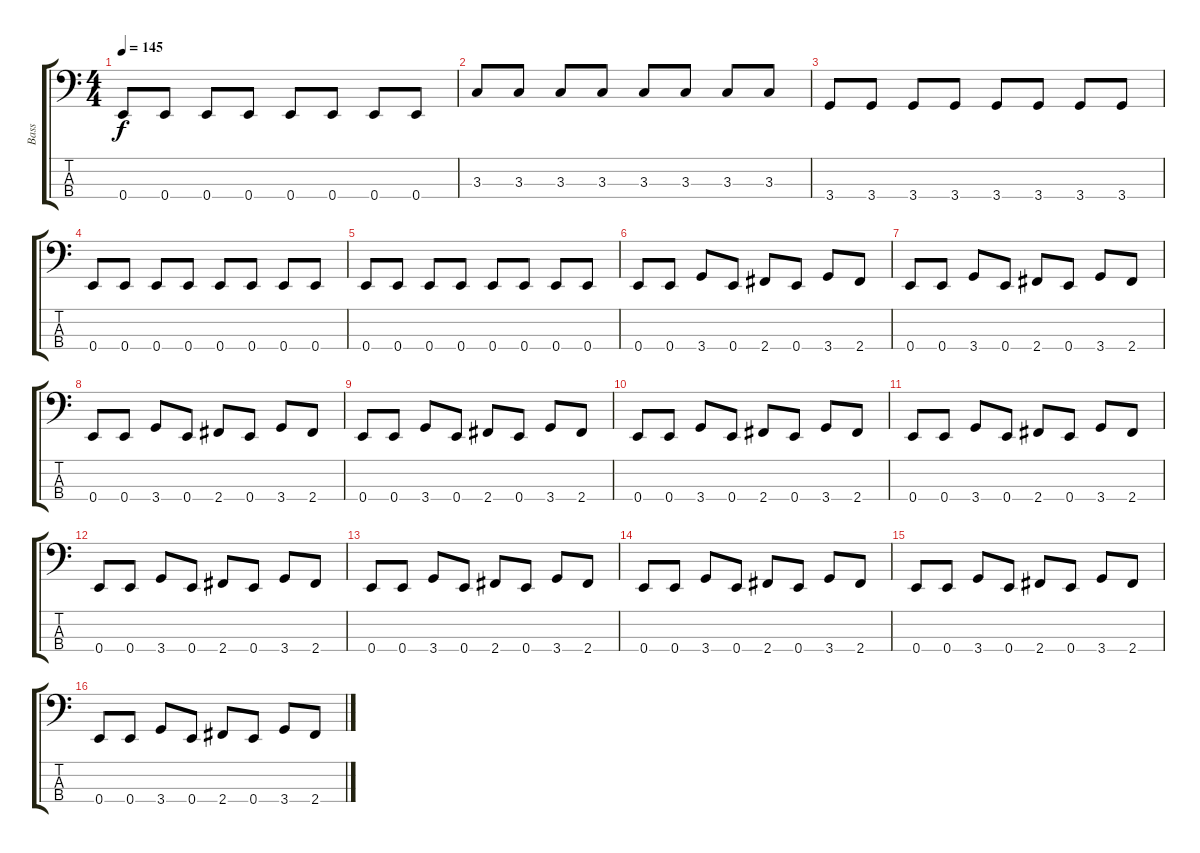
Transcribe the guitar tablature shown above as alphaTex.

\track ("Bass" "Bass") {instrument electricbassfinger}
\staff {score tabs}
\tuning (G2 D2 A1 E1) {hide}
\ts (4 4)
\tempo 145
\clef f4
\ks c
0.4.8{dy f} 0.4.8 0.4.8 0.4.8 0.4.8 0.4.8 0.4.8 0.4.8 |
3.3.8 3.3.8 3.3.8 3.3.8 3.3.8 3.3.8 3.3.8 3.3.8 |
3.4.8 3.4.8 3.4.8 3.4.8 3.4.8 3.4.8 3.4.8 3.4.8 |
0.4.8 0.4.8 0.4.8 0.4.8 0.4.8 0.4.8 0.4.8 0.4.8 |
0.4.8 0.4.8 0.4.8 0.4.8 0.4.8 0.4.8 0.4.8 0.4.8 |
0.4.8 0.4.8 3.4.8 0.4.8 2.4.8 0.4.8 3.4.8 2.4.8 |
0.4.8 0.4.8 3.4.8 0.4.8 2.4.8 0.4.8 3.4.8 2.4.8 |
0.4.8 0.4.8 3.4.8 0.4.8 2.4.8 0.4.8 3.4.8 2.4.8 |
0.4.8 0.4.8 3.4.8 0.4.8 2.4.8 0.4.8 3.4.8 2.4.8 |
0.4.8 0.4.8 3.4.8 0.4.8 2.4.8 0.4.8 3.4.8 2.4.8 |
0.4.8 0.4.8 3.4.8 0.4.8 2.4.8 0.4.8 3.4.8 2.4.8 |
0.4.8 0.4.8 3.4.8 0.4.8 2.4.8 0.4.8 3.4.8 2.4.8 |
0.4.8 0.4.8 3.4.8 0.4.8 2.4.8 0.4.8 3.4.8 2.4.8 |
0.4.8 0.4.8 3.4.8 0.4.8 2.4.8 0.4.8 3.4.8 2.4.8 |
0.4.8 0.4.8 3.4.8 0.4.8 2.4.8 0.4.8 3.4.8 2.4.8 |
0.4.8 0.4.8 3.4.8 0.4.8 2.4.8 0.4.8 3.4.8 2.4.8
